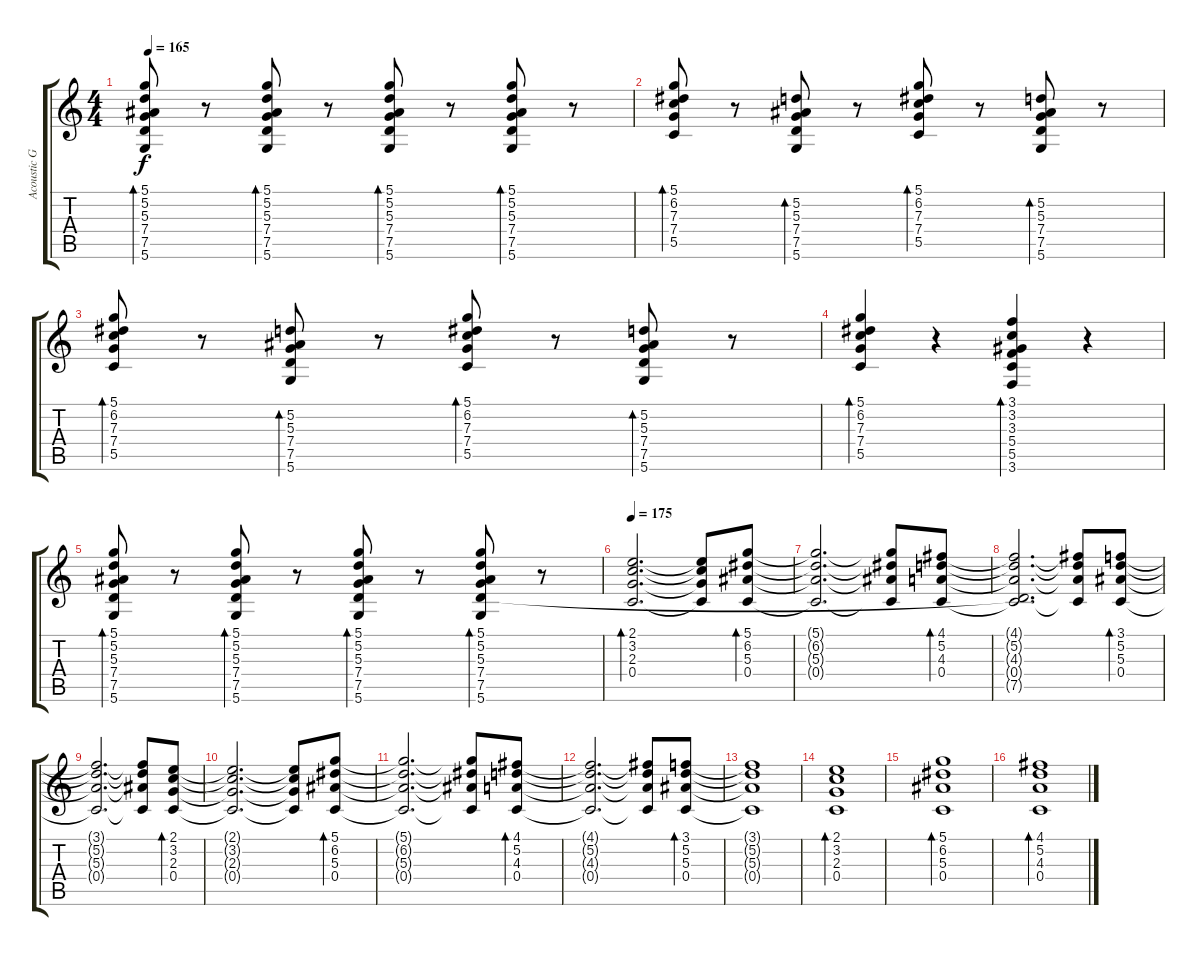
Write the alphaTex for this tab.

\track ("Acoustic Guitar" "Acoustic G") {instrument acousticguitarsteel}
\staff {score tabs}
\tuning (D4 A3 F3 C3 G2 D2) {hide}
\ts (4 4)
\tempo 165
\clef g2
\ks c
(5.1 5.2 5.3 7.4 7.5 5.6).8{bd 60 dy f} r.8 (5.1 5.2 5.3 7.4 7.5 5.6).8{bd 60} r.8 (5.1 5.2 5.3 7.4 7.5 5.6).8{bd 60} r.8 (5.1 5.2 5.3 7.4 7.5 5.6).8{bd 60} r.8 |
(5.1 6.2 7.3 7.4 5.5).8{bd 60} r.8 (5.2 5.3 7.4 7.5 5.6).8{bd 60} r.8 (5.1 6.2 7.3 7.4 5.5).8{bd 60} r.8 (5.2 5.3 7.4 7.5 5.6).8{bd 60} r.8 |
(5.1 6.2 7.3 7.4 5.5).8{bd 60} r.8 (5.2 5.3 7.4 7.5 5.6).8{bd 60} r.8 (5.1 6.2 7.3 7.4 5.5).8{bd 60} r.8 (5.2 5.3 7.4 7.5 5.6).8{bd 60} r.8 |
(5.1 6.2 7.3 7.4 5.5).4{bd 60} r.4 (3.1 3.2 3.3 5.4 5.5 3.6).4{bd 60} r.4 |
(5.1 5.2 5.3 7.4 7.5 5.6).8{bd 60} r.8 (5.1 5.2 5.3 7.4 7.5 5.6).8{bd 60} r.8 (5.1 5.2 5.3 7.4 7.5 5.6).8{bd 60} r.8 (5.1 5.2 5.3 7.4 7.5 5.6).8{bd 60} r.8 |
\tempo 175
(2.1 3.2 2.3 0.4).2{d bd 60} (2.1{t} 3.2{t} 2.3{t} 0.4{t}).8 (5.1 6.2 5.3 0.4).8{bd 60} |
(5.1{t} 6.2{t} 5.3{t} 0.4{t}).2{d} (5.1{t} 6.2{t} 5.3{t} 0.4{t}).8 (4.1 5.2 4.3 0.4).8{bd 60} |
(4.1{t} 5.2{t} 4.3{t} 0.4{t} 7.5{t}).2{d} (4.1{t} 5.2{t} 4.3{t} 0.4{t}).8 (3.1 5.2 5.3 0.4).8{bd 60} |
(3.1{t} 5.2{t} 5.3{t} 0.4{t}).2{d} (3.1{t} 5.2{t} 5.3{t} 0.4{t}).8 (2.1 3.2 2.3 0.4).8{bd 60} |
(2.1{t} 3.2{t} 2.3{t} 0.4{t}).2{d} (2.1{t} 3.2{t} 2.3{t} 0.4{t}).8 (5.1 6.2 5.3 0.4).8{bd 60} |
(5.1{t} 6.2{t} 5.3{t} 0.4{t}).2{d} (5.1{t} 6.2{t} 5.3{t} 0.4{t}).8 (4.1 5.2 4.3 0.4).8{bd 60} |
(4.1{t} 5.2{t} 4.3{t} 0.4{t}).2{d} (4.1{t} 5.2{t} 4.3{t} 0.4{t}).8 (3.1 5.2 5.3 0.4).8{bd 60} |
(3.1{t} 5.2{t} 5.3{t} 0.4{t}).1 |
(2.1 3.2 2.3 0.4).1{bd 60} |
(5.1 6.2 5.3 0.4).1{bd 60} |
(4.1 5.2 4.3 0.4).1{bd 60}
